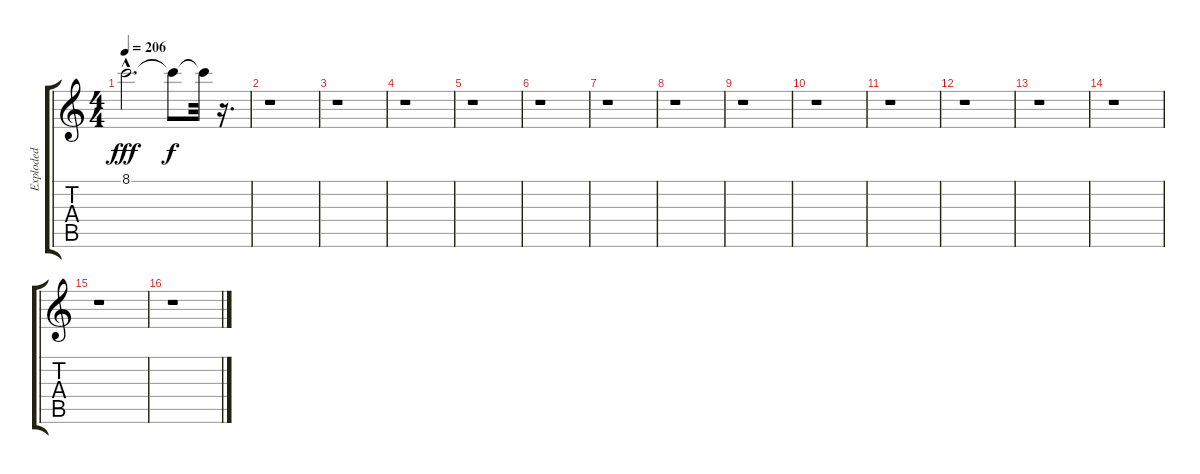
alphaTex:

\track ("Exploded" "Exploded") {instrument acousticguitarnylon}
\staff {score tabs}
\tuning (E4 B3 G3 D3 A2 E2) {hide}
\ts (4 4)
\tempo 206
\clef g2
\ks c
8.1{hac}.2{d dy fff} 8.1{t}.8{dy f} 8.1{t}.32 r.16{d} |
r.1 |
r.1 |
r.1 |
r.1 |
r.1 |
r.1 |
r.1 |
r.1 |
r.1 |
r.1 |
r.1 |
r.1 |
r.1 |
r.1 |
r.1
